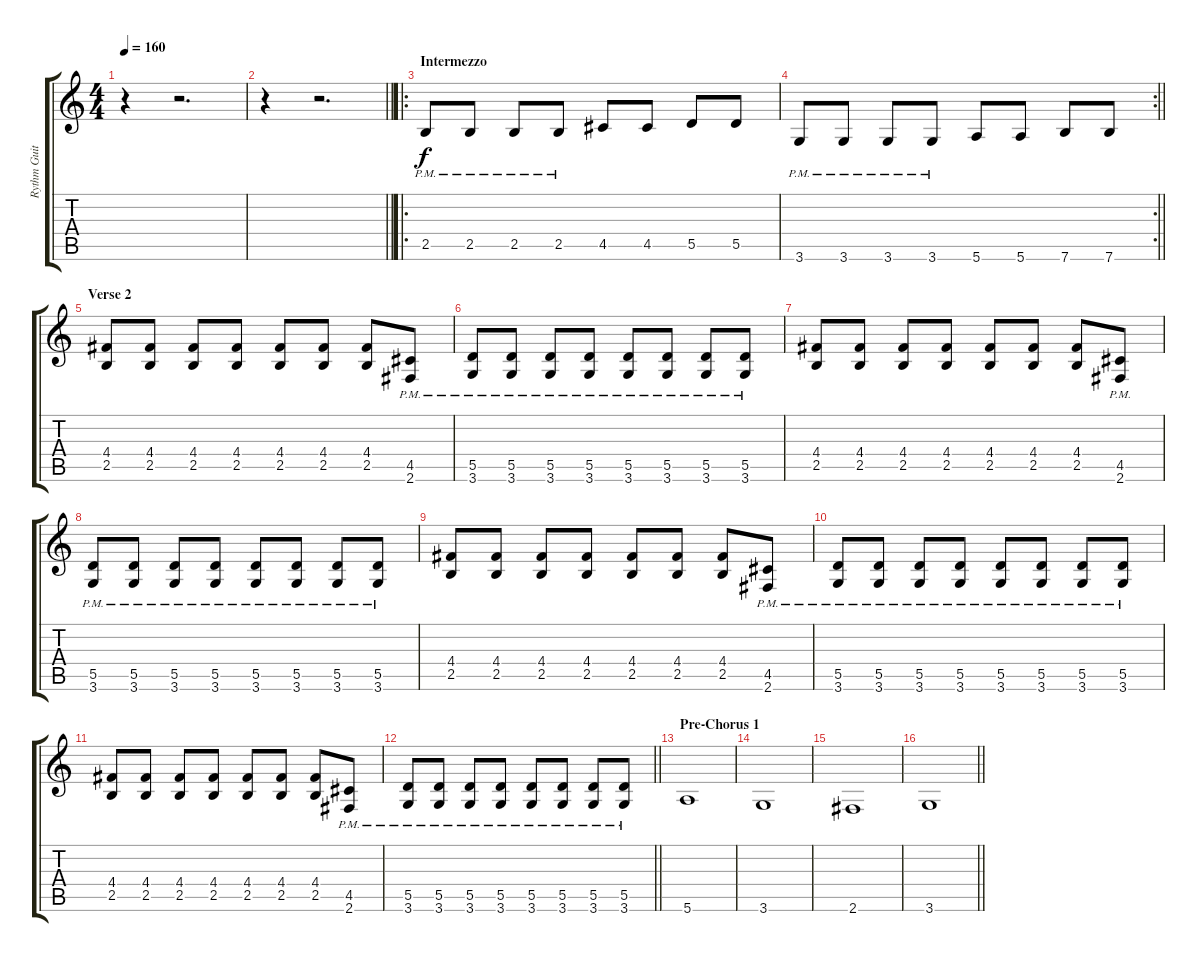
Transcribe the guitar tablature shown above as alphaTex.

\track ("Rythm Guitar" "Rythm Guit") {instrument overdrivenguitar}
\staff {score tabs}
\tuning (E4 B3 G3 D3 A2 E2) {hide}
\ts (4 4)
\tempo 160
\clef g2
\ks c
r.4{dy f} r.2{d} |
\barLineRight lightlight
r.4 r.2{d} |
\ro
\section ("" "Intermezzo")
2.5{pm}.8 2.5{pm}.8 2.5{pm}.8 2.5{pm}.8 4.5.8 4.5.8 5.5.8 5.5.8 |
\rc 2
\barLineRight lightlight
3.6{pm}.8 3.6{pm}.8 3.6{pm}.8 3.6{pm}.8 5.6.8 5.6.8 7.6.8 7.6.8 |
\section ("" "Verse 2")
(4.4 2.5).8 (4.4 2.5).8 (4.4 2.5).8 (4.4 2.5).8 (4.4 2.5).8 (4.4 2.5).8 (4.4 2.5).8 (4.5 2.6{pm}).8 |
(5.5 3.6{pm}).8 (5.5 3.6{pm}).8 (5.5 3.6{pm}).8 (5.5 3.6{pm}).8 (5.5 3.6{pm}).8 (5.5 3.6{pm}).8 (5.5 3.6{pm}).8 (5.5 3.6{pm}).8 |
(4.4 2.5).8 (4.4 2.5).8 (4.4 2.5).8 (4.4 2.5).8 (4.4 2.5).8 (4.4 2.5).8 (4.4 2.5).8 (4.5 2.6{pm}).8 |
(5.5 3.6{pm}).8 (5.5 3.6{pm}).8 (5.5 3.6{pm}).8 (5.5 3.6{pm}).8 (5.5 3.6{pm}).8 (5.5 3.6{pm}).8 (5.5 3.6{pm}).8 (5.5 3.6{pm}).8 |
(4.4 2.5).8 (4.4 2.5).8 (4.4 2.5).8 (4.4 2.5).8 (4.4 2.5).8 (4.4 2.5).8 (4.4 2.5).8 (4.5 2.6{pm}).8 |
(5.5 3.6{pm}).8 (5.5 3.6{pm}).8 (5.5 3.6{pm}).8 (5.5 3.6{pm}).8 (5.5 3.6{pm}).8 (5.5 3.6{pm}).8 (5.5 3.6{pm}).8 (5.5 3.6{pm}).8 |
(4.4 2.5).8 (4.4 2.5).8 (4.4 2.5).8 (4.4 2.5).8 (4.4 2.5).8 (4.4 2.5).8 (4.4 2.5).8 (4.5 2.6{pm}).8 |
\barLineRight lightlight
(5.5 3.6{pm}).8 (5.5 3.6{pm}).8 (5.5 3.6{pm}).8 (5.5 3.6{pm}).8 (5.5 3.6{pm}).8 (5.5 3.6{pm}).8 (5.5 3.6{pm}).8 (5.5 3.6{pm}).8 |
\section ("" "Pre-Chorus 1")
5.6.1 |
3.6.1 |
2.6.1 |
\barLineRight lightlight
3.6.1
